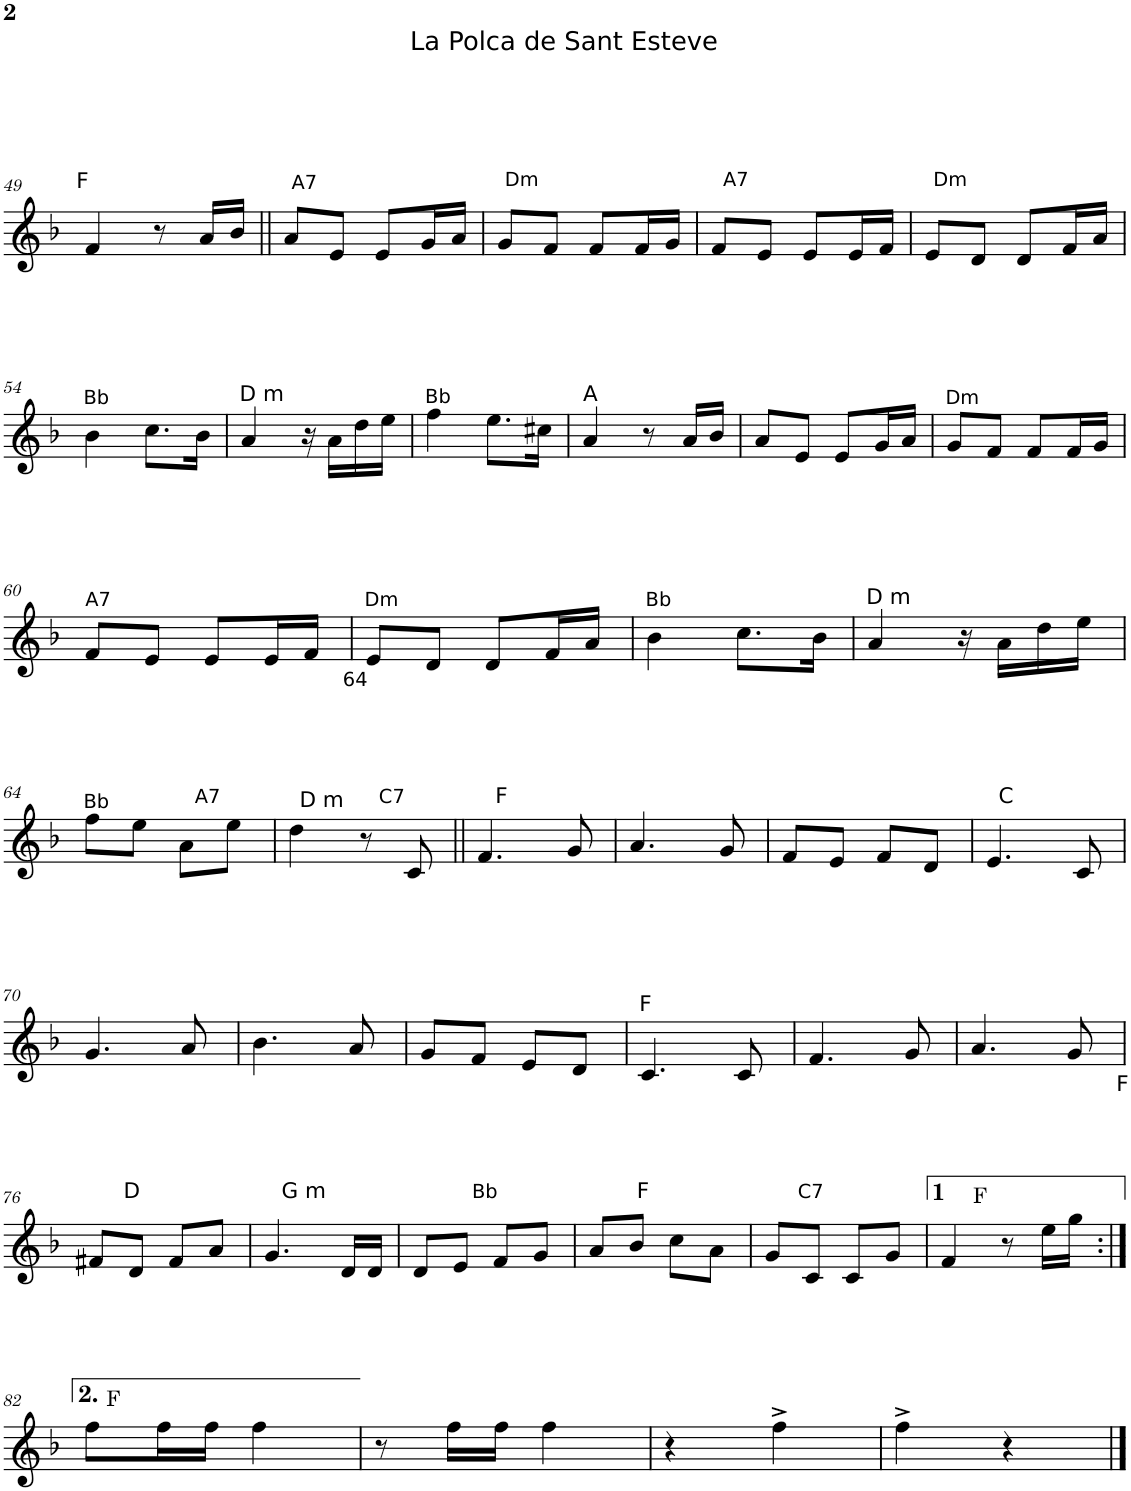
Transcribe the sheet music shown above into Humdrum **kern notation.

**kern
*part1
*staff1
*I"Instrument 1
!!LO:PB:g=z
*clefG2
*k[b-]
*F:
*M2/4
=49
4f/
8r
16a/LL
16b-/JJ
=50||
8a/L
8e/J
8e/L
16g/L
16a/JJ
=51
8g/L
8f/J
8f/L
16f/L
16g/JJ
=52
8f/L
8e/J
8e/L
16e/L
16f/JJ
=53
8e/L
8d/J
8d/L
16f/L
16a/JJ
!!LO:LB:g=z
=54
!LO:TX:a:t=Bb
4b-\
8.cc\L
16b-\Jk
=55
!LO:TX:a:t=D m
4a/
16r
16a\LL
16dd\
16ee\JJ
=56
!LO:TX:a:t=Bb
4ff\
8.ee\L
16cc#X\Jk
=57
!LO:TX:a:t=A
4a/
8r
16a/LL
16b-/JJ
=58
8a/L
8e/J
8e/L
16g/L
16a/JJ
=59
!LO:TX:a:t=Dm
8g/L
8f/J
8f/L
16f/L
16g/JJ
!!LO:LB:g=z
=60
!LO:TX:a:t=A7
8f/L
8e/J
8e/L
16e/L
16f/JJ
!LO:TX:b:t=64
!LO:TX:b:t=A7
!LO:TX:b:t=D m
=61
!LO:TX:a:t=Dm
8e/L
8d/J
8d/L
16f/L
16a/JJ
!LO:TX:b:t=C7
!LO:TX:b:t=F
=62
!LO:TX:a:t=Bb
4b-\
8.cc\L
16b-\Jk
=63
!LO:TX:a:t=D m
4a/
16r
16a\LL
16dd\
16ee\JJ
!LO:TX:b:t=C
!!LO:LB:g=z
=64
!LO:TX:a:t=Bb
8ff\L
8ee\J
8a\L
8ee\J
=65
4dd\
8r
8c/
=66||
4.f/
8g/
=67
4.a/
8g/
=68
8f/L
8e/J
8f/L
8d/J
=69
4.e/
8c/
!!LO:LB:g=z
=70
4.g/
8a/
!LO:TX:b:t=D
=71
4.b-\
8a/
!LO:TX:b:t=G m
=72
8g/L
8f/J
8e/L
8d/J
!LO:TX:b:t=Bb
=73
!LO:TX:a:t=F
4.c/
8c/
!LO:TX:b:t=F
!LO:TX:b:t=C7
=74
4.f/
8g/
=75
4.a/
8g/
!LO:TX:b:t=F
!!LO:LB:g=z
=76
8f#X/L
8d/J
8f#/L
8a/J
=77
4.g/
16d/LL
16d/JJ
=78
8d/L
8e/J
8f/L
8g/J
=79
8a/L
8b-/J
8cc\L
8a\J
=80
8g/L
8c/J
8c/L
8g/J
=81
!LO:TX:a:t=F
4f/
8r
16ee\LL
16gg\JJ
!!LO:LB:g=z
=82:|!
!LO:TX:a:t=F
8ff\L
16ff\L
16ff\JJ
4ff\
=83
8r
16ff\LL
16ff\JJ
4ff\
=84
4r
4ff^\
=85
4ff^\
4r
==
*-
